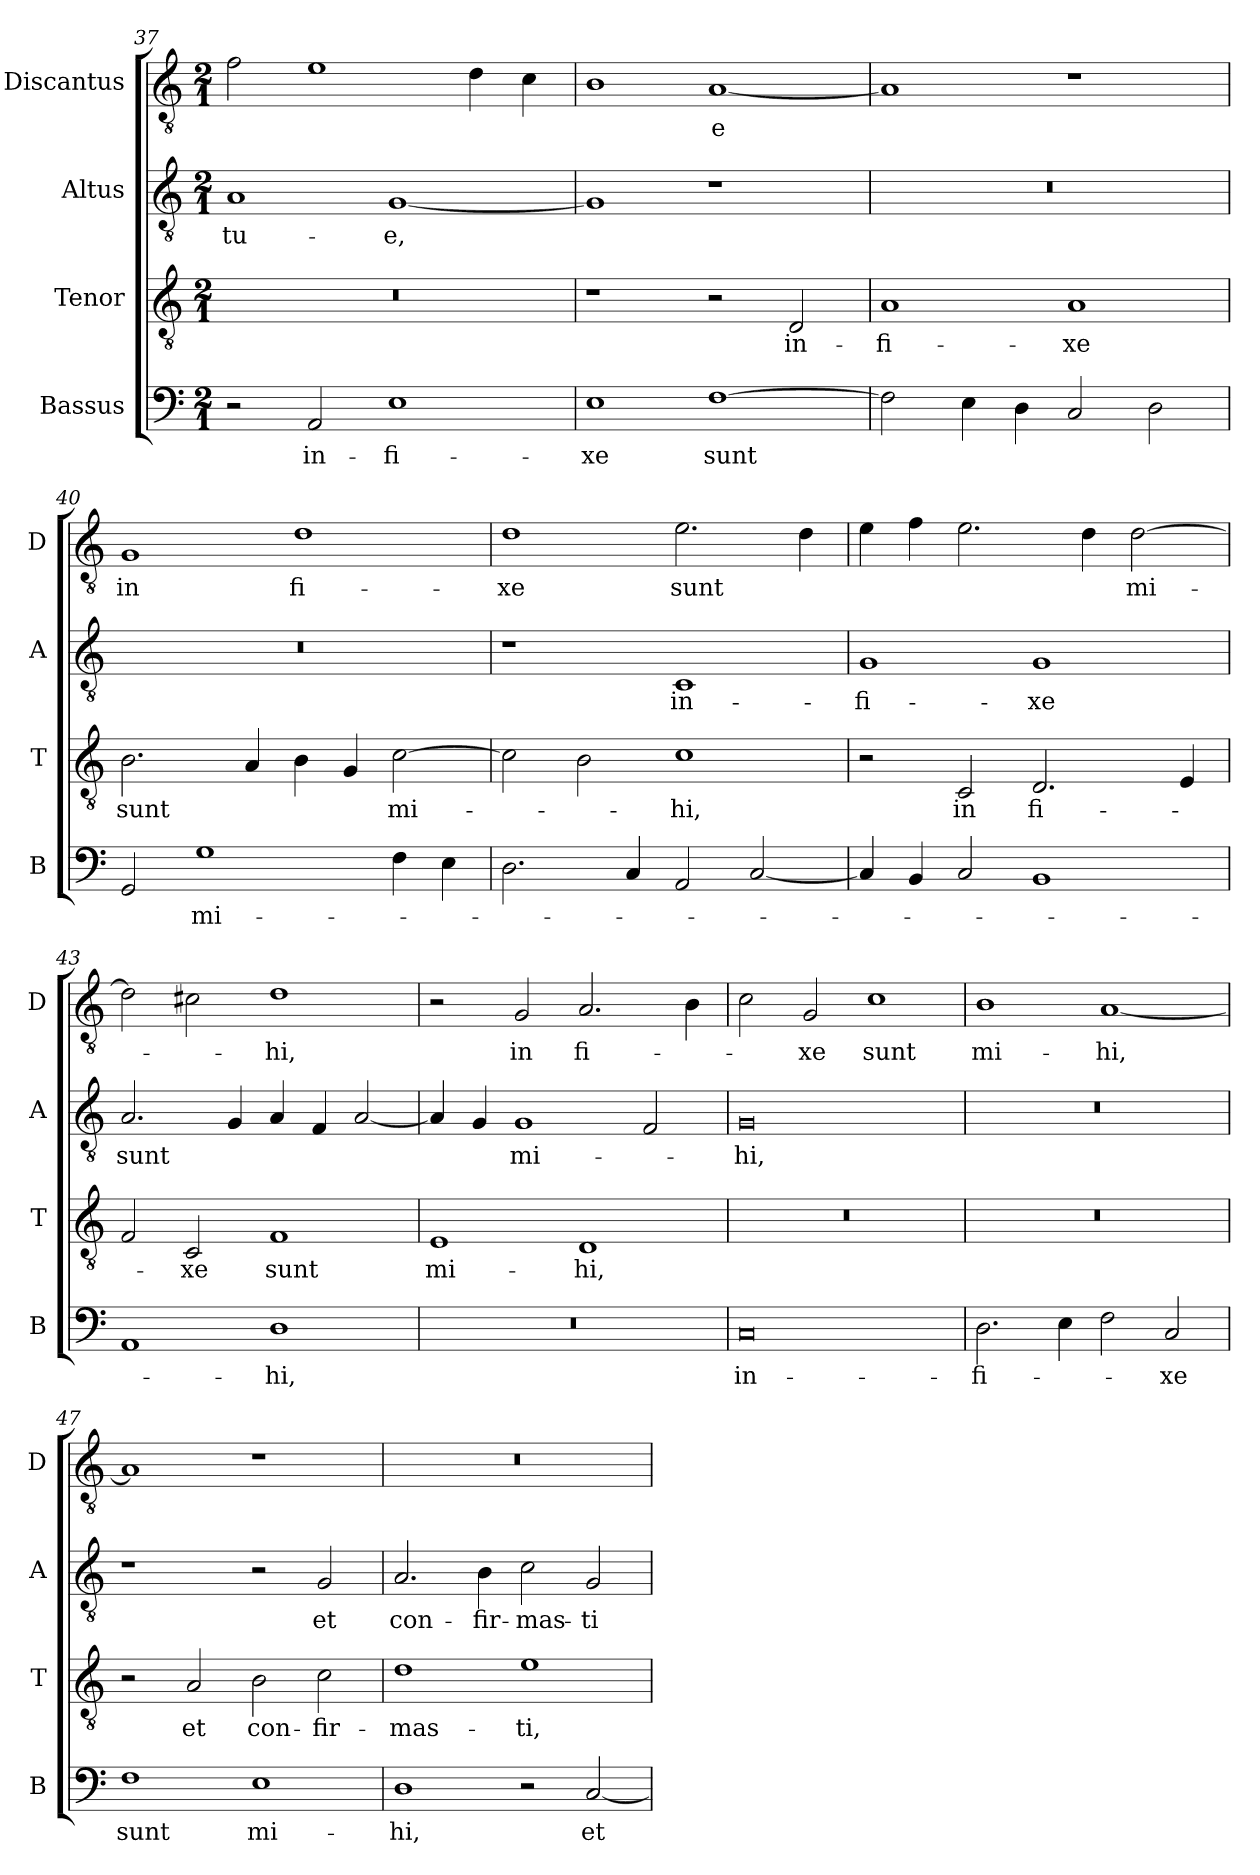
**kern	**text	**kern	**text	**kern	**text	**kern	**text
*part4	*part4	*part3	*part3	*part2	*part2	*part1	*part1
*staff4	*staff4	*staff3	*staff3	*staff2	*staff2	*staff1	*staff1
*I"Bassus	*	*I"Tenor	*	*I"Altus	*	*I"Discantus	*
*I'B	*	*I'T	*	*I'A	*	*I'D	*
*clefF4	*	*clefGv2	*	*clefGv2	*	*clefGv2	*
*k[]	*	*k[]	*	*k[]	*	*k[]	*
*M2/1	*	*M2/1	*	*M2/1	*	*M2/1	*
=37	=37	=37	=37	=37	=37	=37	=37
2r	.	0r	.	1A	tu-	2f\	.
2AA/	in-	.	.	.	.	1e	.
1E	-fi-	.	.	[1G	e,	.	.
.	.	.	.	.	.	4d\	.
.	.	.	.	.	.	4c\	.
=38	=38	=38	=38	=38	=38	=38	=38
1E	-xe	1r	.	1G]	.	1B	.
[1F	sunt	2r	.	1r	.	[1A	-e
.	.	2D/	in-	.	.	.	.
=39	=39	=39	=39	=39	=39	=39	=39
2F\]	.	1A	-fi-	0r	.	1A]	.
4E\	.	.	.	.	.	.	.
4D\	.	.	.	.	.	.	.
2C/	.	1A	-xe	.	.	1r	.
2D\	.	.	.	.	.	.	.
=40	=40	=40	=40	=40	=40	=40	=40
2GG/	.	2.B\	sunt	0r	.	1G	in
1G	mi-	.	.	.	.	.	.
.	.	4A/	.	.	.	.	.
.	.	4B\	.	.	.	1d	fi-
.	.	4G/	.	.	.	.	.
4F\	.	[2c\	mi-	.	.	.	.
4E\	.	.	.	.	.	.	.
=41	=41	=41	=41	=41	=41	=41	=41
2.D\	.	2c\]	.	1r	.	1d	-xe
.	.	2B\	.	.	.	.	.
4C/	.	.	.	.	.	.	.
2AA/	.	1c	-hi,	1C	in-	2.e\	sunt
[2C/	.	.	.	.	.	.	.
.	.	.	.	.	.	4d\	.
=42	=42	=42	=42	=42	=42	=42	=42
4C/]	.	2r	.	1G	-fi-	4e\	.
4BB/	.	.	.	.	.	4f\	.
2C/	.	2C/	in	.	.	2.e\	.
1BB	.	2.D/	fi-	1G	-xe	.	.
.	.	.	.	.	.	4d\	.
.	.	.	.	.	.	[2d\	mi-
.	.	4E/	.	.	.	.	.
=43	=43	=43	=43	=43	=43	=43	=43
1AA	.	2F/	.	2.A/	sunt	2d\]	.
.	.	2C/	-xe	.	.	2c#X\	.
.	.	.	.	4G/	.	.	.
1D	-hi,	1F	sunt	4A/	.	1d	-hi,
.	.	.	.	4F/	.	.	.
.	.	.	.	[2A/	.	.	.
=44	=44	=44	=44	=44	=44	=44	=44
0r	.	1E	mi-	4A/]	.	2r	.
.	.	.	.	4G/	.	.	.
.	.	.	.	1G	mi-	2G/	in
.	.	1D	-hi,	.	.	2.A/	fi-
.	.	.	.	2F/	.	.	.
.	.	.	.	.	.	4B\	.
=45	=45	=45	=45	=45	=45	=45	=45
0C	in-	0r	.	0G	-hi,	2c\	.
.	.	.	.	.	.	2G/	-xe
.	.	.	.	.	.	1c	sunt
=46	=46	=46	=46	=46	=46	=46	=46
2.D\	-fi-	0r	.	0r	.	1B	mi-
4E\	.	.	.	.	.	.	.
2F\	.	.	.	.	.	[1A	-hi,
2C/	-xe	.	.	.	.	.	.
=47	=47	=47	=47	=47	=47	=47	=47
1F	sunt	2r	.	1r	.	1A]	.
.	.	2A/	et	.	.	.	.
1E	mi-	2B\	con-	2r	.	1r	.
.	.	2c\	-fir-	2G/	et	.	.
=48	=48	=48	=48	=48	=48	=48	=48
1D	-hi,	1d	-mas-	2.A/	con-	0r	.
.	.	.	.	4B\	-fir-	.	.
2r	.	1e	-ti,	2c\	-mas-	.	.
[2C/	et	.	.	2G/	-ti	.	.
=	=	=	=	=	=	=	=
*-	*-	*-	*-	*-	*-	*-	*-
